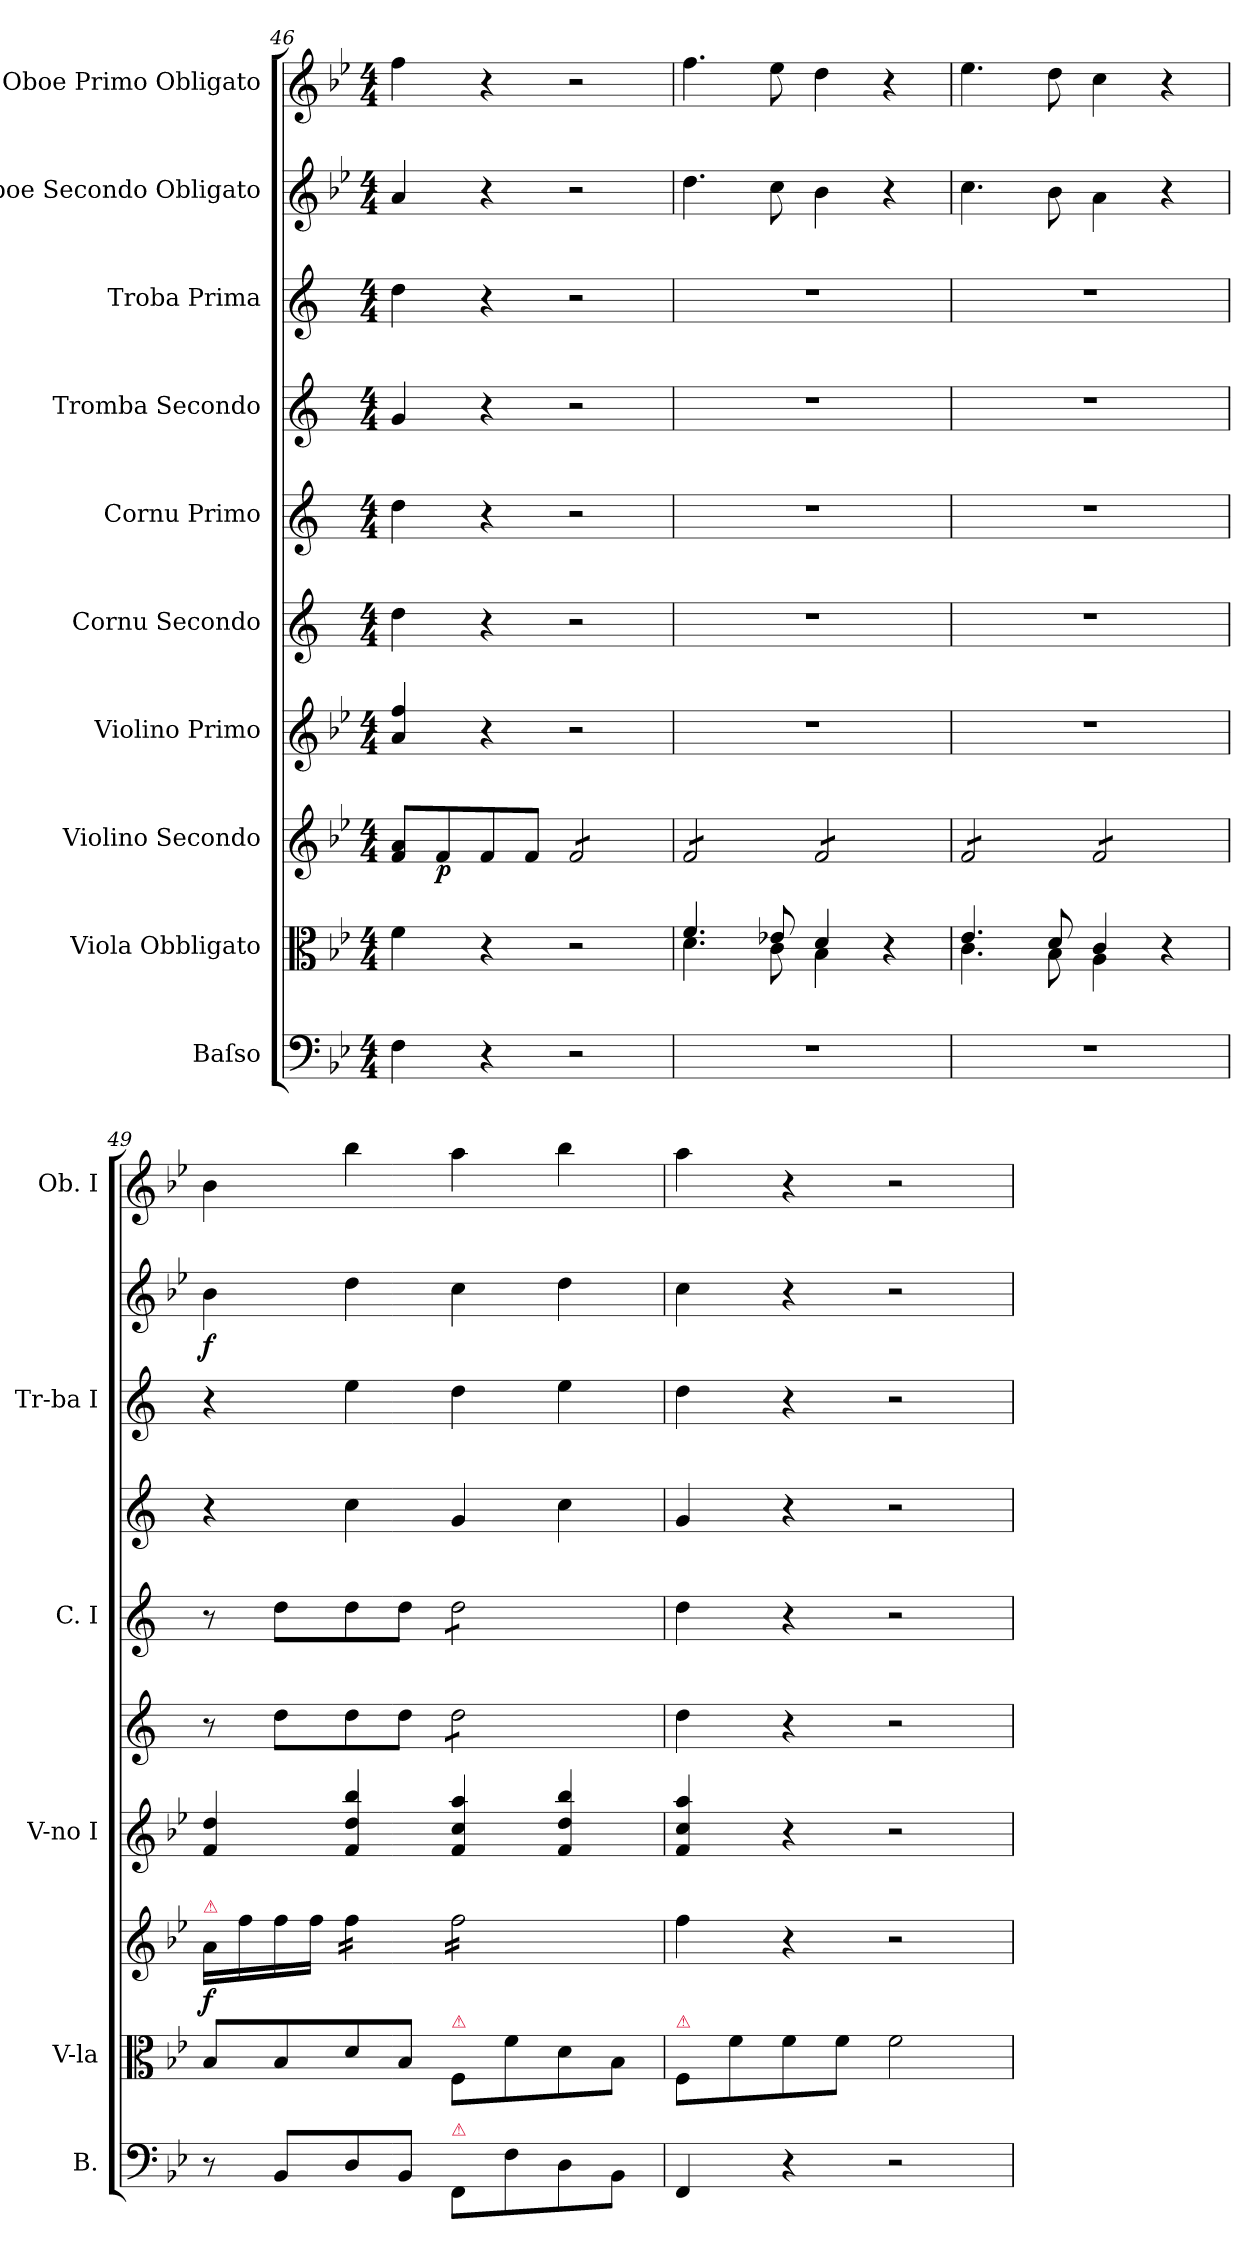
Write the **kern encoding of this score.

**kern	**kern	**kern	**dynam	**kern	**kern	**kern	**kern	**kern	**kern	**dynam	**kern
*part10	*part9	*part8	*part8	*part7	*part6	*part5	*part4	*part3	*part2	*part2	*part1
*staff10	*staff9	*staff8	*staff8	*staff7	*staff6	*staff5	*staff4	*staff3	*staff2	*staff2	*staff1
*I"Baſso	*I"Viola Obbligato	*I"Violino Secondo	*	*I"Violino Primo	*I"Cornu Secondo	*I"Cornu Primo	*I"Tromba Secondo	*I"Troba Prima	*I"Oboe Secondo Obligato	*	*I"Oboe Primo Obligato
*I'B.	*I'V-la	*	*	*I'V-no I	*	*I'C. I	*	*I'Tr-ba I	*	*	*I'Ob. I
*clefF4	*clefC3	*clefG2	*	*clefG2	*clefG2	*clefG2	*clefG2	*clefG2	*clefG2	*	*clefG2
*	*	*	*	*	*ITrd5c9	*ITrd5c9	*ITrd1c2	*ITrd1c2	*	*	*
*k[b-e-]	*k[b-e-]	*k[b-e-]	*	*k[b-e-]	*k[b-e-a-]	*k[b-e-a-]	*k[b-e-]	*k[b-e-]	*k[b-e-]	*	*k[b-e-]
*M4/4	*M4/4	*M4/4	*	*M4/4	*M4/4	*M4/4	*M4/4	*M4/4	*M4/4	*	*M4/4
=46	=46	=46	=46	=46	=46	=46	=46	=46	=46	=46	=46
4F\	4f\	8f/ 8a/L	.	4a/ 4ff/	4f\	4f\	4f/	4cc\	4a/	.	4ff\
.	.	8f/	p	.	.	.	.	.	.	.	.
4r	4r	8f/	.	4r	4r	4r	4r	4r	4r	.	4r
.	.	8f/J	.	.	.	.	.	.	.	.	.
*	*	*tremolo	*	*	*	*	*	*	*	*	*
2r	2r	8f/L	.	2r	2r	2r	2r	2r	2r	.	2r
.	.	8f/	.	.	.	.	.	.	.	.	.
.	.	8f/	.	.	.	.	.	.	.	.	.
.	.	8f/J	.	.	.	.	.	.	.	.	.
=47	=47	=47	=47	=47	=47	=47	=47	=47	=47	=47	=47
*	*^	*	*	*	*	*	*	*	*	*	*
1r	4.f/	4.d\	8f/L	.	1r	1r	1r	1r	1r	4.dd\	.	4.ff\
.	.	.	8f/	.	.	.	.	.	.	.	.	.
.	.	.	8f/	.	.	.	.	.	.	.	.	.
.	8e-X/	8c\	8f/J	.	.	.	.	.	.	8cc\	.	8ee-\
.	4d/	4B-\	8f/L	.	.	.	.	.	.	4b-\	.	4dd\
.	.	.	8f/	.	.	.	.	.	.	.	.	.
.	4r	4ryy	8f/	.	.	.	.	.	.	4r	.	4r
.	.	.	8f/J	.	.	.	.	.	.	.	.	.
=48	=48	=48	=48	=48	=48	=48	=48	=48	=48	=48	=48	=48
1r	4.e-/	4.c\	8f/L	.	1r	1r	1r	1r	1r	4.cc\	.	4.ee-\
.	.	.	8f/	.	.	.	.	.	.	.	.	.
.	.	.	8f/	.	.	.	.	.	.	.	.	.
.	8d/	8B-\	8f/J	.	.	.	.	.	.	8b-\	.	8dd\
.	4c/	4A\	8f/L	.	.	.	.	.	.	4a\	.	4cc\
.	.	.	8f/	.	.	.	.	.	.	.	.	.
.	4r	4ryy	8f/	.	.	.	.	.	.	4r	.	4r
.	.	.	8f/J	.	.	.	.	.	.	.	.	.
*	*	*	*Xtremolo	*	*	*	*	*	*	*	*	*
=49	=49	=49	=49	=49	=49	=49	=49	=49	=49	=49	=49	=49
!	!	!	!LO:TX:a:color=crimson:t=⚠	!	!	!	!	!	!	!	!	!
*	*v	*v	*	*	*	*	*	*	*	*	*	*
8r	8B-/L	16a/LL	f	4f/ 4dd/	8r	8r	4r	4r	4b-\	f	4b-\
.	.	16ff\	.	.	.	.	.	.	.	.	.
8BB-/L	8B-/	16ff\	.	.	8f\L	8f\L	.	.	.	.	.
.	.	16ff\JJ	.	.	.	.	.	.	.	.	.
*	*	*tremolo	*	*	*	*	*	*	*	*	*
8D/	8d/	16ff\LL	.	4f/ 4dd/ 4bb-/	8f\	8f\	4b-\	4dd\	4dd\	.	4bb-\
.	.	16ff\	.	.	.	.	.	.	.	.	.
8BB-/J	8B-/J	16ff\	.	.	8f\J	8f\J	.	.	.	.	.
.	.	16ff\JJ	.	.	.	.	.	.	.	.	.
!	!LO:TX:a:color=crimson:t=⚠	!	!	!	!	!	!	!	!	!	!
!LO:TX:a:color=crimson:t=⚠	!	!	!	!	!	!	!	!	!	!	!
*	*	*	*	*	*tremolo	*	*	*	*	*	*
*	*	*	*	*	*	*tremolo	*	*	*	*	*
8FF/L	8F/L	16ff\LL	.	4f/ 4cc/ 4aa/	8f\L	8f\L	4f/	4cc\	4cc\	.	4aa\
.	.	16ff\	.	.	.	.	.	.	.	.	.
8F\	8f\	16ff\	.	.	8f\	8f\	.	.	.	.	.
.	.	16ff\	.	.	.	.	.	.	.	.	.
8D\	8d\	16ff\	.	4f/ 4dd/ 4bb-/	8f\	8f\	4b-\	4dd\	4dd\	.	4bb-\
.	.	16ff\	.	.	.	.	.	.	.	.	.
8BB-\J	8B-\J	16ff\	.	.	8f\J	8f\J	.	.	.	.	.
*	*	*	*	*	*	*Xtremolo	*	*	*	*	*
*	*	*	*	*	*Xtremolo	*	*	*	*	*	*
.	.	16ff\JJ	.	.	.	.	.	.	.	.	.
*	*	*Xtremolo	*	*	*	*	*	*	*	*	*
=50	=50	=50	=50	=50	=50	=50	=50	=50	=50	=50	=50
!	!LO:TX:a:color=crimson:t=⚠	!	!	!	!	!	!	!	!	!	!
4FF/	8F/L	4ff\	.	4f/ 4cc/ 4aa/	4f\	4f\	4f/	4cc\	4cc\	.	4aa\
.	8f\	.	.	.	.	.	.	.	.	.	.
4r	8f\	4r	.	4r	4r	4r	4r	4r	4r	.	4r
.	8f\J	.	.	.	.	.	.	.	.	.	.
2r	2f\	2r	.	2r	2r	2r	2r	2r	2r	.	2r
=	=	=	=	=	=	=	=	=	=	=	=
*-	*-	*-	*-	*-	*-	*-	*-	*-	*-	*-	*-
